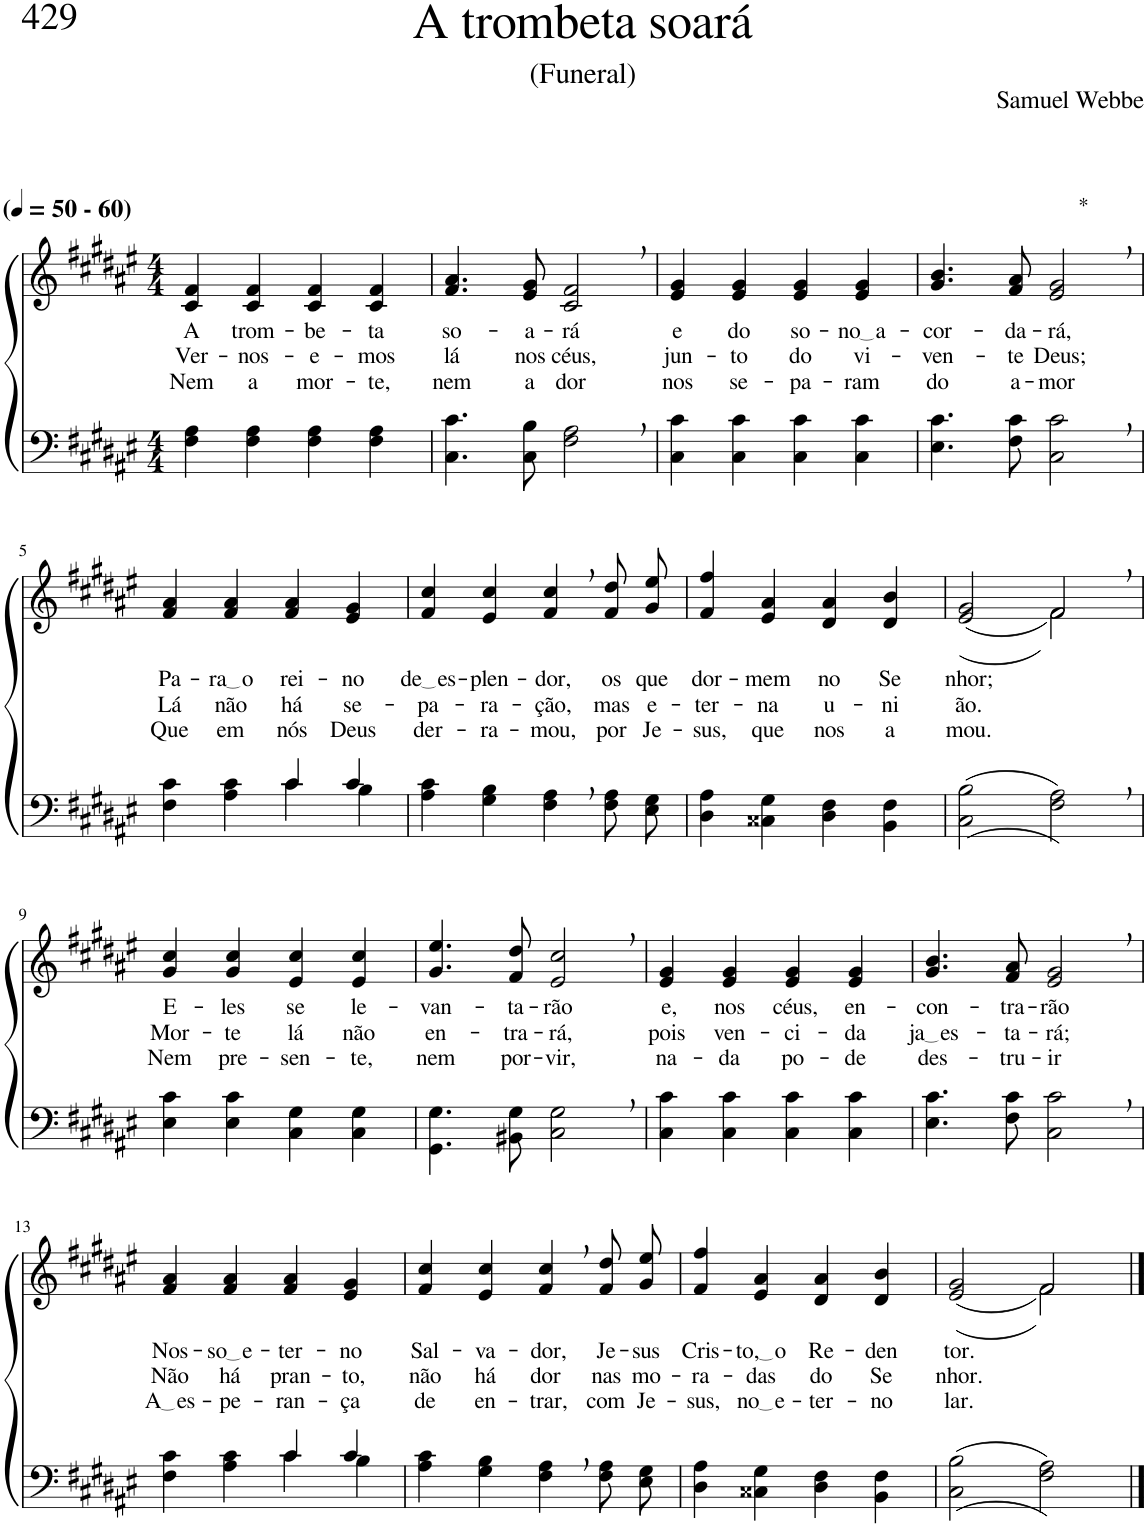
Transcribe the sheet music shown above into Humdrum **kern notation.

**kern	**kern	**text	**text	**text
*part2	*part1	*part1	*part1	*part1
*staff2	*staff1	*staff1	*staff1	*staff1
*I"Parte III e IV	*I"Parte I e II	*	*	*
*clefF4	*clefG2	*	*	*
*Trd1c2	*Trd1c2	*	*	*
*k[f#c#g#d#a#e#]	*k[f#c#g#d#a#e#]	*	*	*
*M4/4	*M4/4	*	*	*
*MM50	*MM50	*	*	*
=1	=1	=1	=1	=1
!	!LO:TX:a:B:t=(	!	!	!
!	!LO:TX:a:B:t=- 60)	!	!	!
!	!	!LO:LY:b	!LO:LY:b	!LO:LY:b
4F#\ 4A#\	4c#/ 4f#/	A	Ver-	Nem
!	!	!LO:LY:b	!LO:LY:b	!LO:LY:b
4F#\ 4A#\	4c#/ 4f#/	trom-	-nos-	a
!	!	!LO:LY:b	!LO:LY:b	!LO:LY:b
4F#\ 4A#\	4c#/ 4f#/	-be-	-e-	mor-
!	!	!LO:LY:b	!LO:LY:b	!LO:LY:b
4F#\ 4A#\	4c#/ 4f#/	-ta	-mos	-te,
=2	=2	=2	=2	=2
!	!	!LO:LY:b	!LO:LY:b	!LO:LY:b
4.C#\ 4.c#\	4.f#/ 4.a#/	so-	lá	nem
!	!	!LO:LY:b	!LO:LY:b	!LO:LY:b
8C#\ 8B\	8e#/ 8g#/	-a-	nos	a
!	!	!LO:LY:b	!LO:LY:b	!LO:LY:b
2F#\, 2A#\,	2c#/, 2f#/,	-rá	céus,	dor
=3	=3	=3	=3	=3
!	!	!LO:LY:b	!LO:LY:b	!LO:LY:b
4C#\ 4c#\	4e#/ 4g#/	e	jun-	nos
!	!	!LO:LY:b	!LO:LY:b	!LO:LY:b
4C#\ 4c#\	4e#/ 4g#/	do	-to	se-
!	!	!LO:LY:b	!LO:LY:b	!LO:LY:b
4C#\ 4c#\	4e#/ 4g#/	so-	do	-pa-
!	!	!LO:LY:b	!LO:LY:b	!LO:LY:b
4C#\ 4c#\	4e#/ 4g#/	no a	vi-	-ram
=4	=4	=4	=4	=4
!	!	!LO:LY:b	!LO:LY:b	!LO:LY:b
4.E#\ 4.c#\	4.g#/ 4.b/	-cor-	-ven-	do
!	!	!LO:LY:b	!LO:LY:b	!LO:LY:b
8F#\ 8c#\	8f#/ 8a#/	-da-	-te	a-
!	!LO:TX:a:t=*	!	!	!
!	!	!LO:LY:b	!LO:LY:b	!LO:LY:b
2C#\, 2c#\,	2e#/, 2g#/,	-rá,	Deus;	-mor
!!LO:LB:g=z
=5	=5	=5	=5	=5
*^	*	*	*	*
!	!	!	!LO:LY:b	!LO:LY:b	!LO:LY:b
2ryy	4F#\ 4c#\	4f#/ 4a#/	Pa-	Lá	Que
!	!	!	!LO:LY:b	!LO:LY:b	!LO:LY:b
.	4A#\ 4c#\	4f#/ 4a#/	ra o	não	em
!	!	!	!LO:LY:b	!LO:LY:b	!LO:LY:b
4c#/	4c#\	4f#/ 4a#/	rei-	há	nós
!	!	!	!LO:LY:b	!LO:LY:b	!LO:LY:b
4c#/	4B\	4e#/ 4g#/	-no	se-	Deus
=6	=6	=6	=6	=6	=6
!	!	!	!LO:LY:b	!LO:LY:b	!LO:LY:b
*v	*v	*	*	*	*
4A#\ 4c#\	4f#/ 4cc#/	de es	-pa-	der-
!	!	!LO:LY:b	!LO:LY:b	!LO:LY:b
4G#\ 4B\	4e#/ 4cc#/	-plen-	-ra-	-ra-
!	!	!LO:LY:b	!LO:LY:b	!LO:LY:b
4F#\, 4A#\,	4f#/, 4cc#/,	-dor,	-ção,	-mou,
!	!	!LO:LY:b	!LO:LY:b	!LO:LY:b
8F#\ 8A#\L	8f#\ 8dd#\L	os	mas	por
!	!	!LO:LY:b	!LO:LY:b	!LO:LY:b
8E#\ 8G#\J	8g#\ 8ee#\J	que	e-	Je-
=7	=7	=7	=7	=7
!	!	!LO:LY:b	!LO:LY:b	!LO:LY:b
4D#\ 4A#\	4f#/ 4ff#/	dor-	-ter-	-sus,
!	!	!LO:LY:b	!LO:LY:b	!LO:LY:b
4C##X\ 4G#\	4e#/ 4a#/	-mem	-na	que
!	!	!LO:LY:b	!LO:LY:b	!LO:LY:b
4D#\ 4F#\	4d#/ 4a#/	no	u-	nos
!	!	!LO:LY:b	!LO:LY:b	!LO:LY:b
4BB\ 4F#\	4d#/ 4b/	Se-	-ni-	a-
=8	=8	=8	=8	=8
*	*^	*	*	*
!	!	!	!LO:LY:b	!LO:LY:b	!LO:LY:b
2C#\ 2B\	2ryy	((2e#/ 2g#/	-nhor;	-ão.	-mou.
2F#\, 2A#\,))	((2f#,\	2f#/	.	.	.
!!LO:LB:g=z
=9	=9	=9	=9	=9	=9
!	!	!	!LO:LY:b	!LO:LY:b	!LO:LY:b
*	*v	*v	*	*	*
4E#\ 4c#\	4g#/ 4cc#/	E-	Mor-	Nem
!	!	!LO:LY:b	!LO:LY:b	!LO:LY:b
4E#\ 4c#\	4g#/ 4cc#/	-les	-te	pre-
!	!	!LO:LY:b	!LO:LY:b	!LO:LY:b
4C#\ 4G#\	4e#/ 4cc#/	se	lá	-sen-
!	!	!LO:LY:b	!LO:LY:b	!LO:LY:b
4C#\ 4G#\	4e#/ 4cc#/	le-	não	-te,
=10	=10	=10	=10	=10
!	!	!LO:LY:b	!LO:LY:b	!LO:LY:b
4.GG#\ 4.G#\	4.g#/ 4.ee#/	-van-	en-	nem
!	!	!LO:LY:b	!LO:LY:b	!LO:LY:b
8BB#X\ 8G#\	8f#/ 8dd#/	-ta-	-tra-	por-
!	!	!LO:LY:b	!LO:LY:b	!LO:LY:b
2C#\, 2G#\,	2e#/, 2cc#/,	-rão	-rá,	-vir,
=11	=11	=11	=11	=11
!	!	!LO:LY:b	!LO:LY:b	!LO:LY:b
4C#\ 4c#\	4e#/ 4g#/	e,	pois	na-
!	!	!LO:LY:b	!LO:LY:b	!LO:LY:b
4C#\ 4c#\	4e#/ 4g#/	nos	ven-	-da
!	!	!LO:LY:b	!LO:LY:b	!LO:LY:b
4C#\ 4c#\	4e#/ 4g#/	céus,	-ci-	po-
!	!	!LO:LY:b	!LO:LY:b	!LO:LY:b
4C#\ 4c#\	4e#/ 4g#/	en-	-da	-de
=12	=12	=12	=12	=12
!	!	!LO:LY:b	!LO:LY:b	!LO:LY:b
4.E#\ 4.c#\	4.g#/ 4.b/	-con-	ja es	des-
!	!	!LO:LY:b	!LO:LY:b	!LO:LY:b
8F#\ 8c#\	8f#/ 8a#/	-tra-	-ta-	-tru-
!	!	!LO:LY:b	!LO:LY:b	!LO:LY:b
2C#\, 2c#\,	2e#/, 2g#/,	-rão	-rá;	-ir
!!LO:LB:g=z
=13	=13	=13	=13	=13
*^	*	*	*	*
!	!	!	!LO:LY:b	!LO:LY:b	!LO:LY:b
2ryy	4F#\ 4c#\	4f#/ 4a#/	Nos-	Não	A es
!	!	!	!LO:LY:b	!LO:LY:b	!LO:LY:b
.	4A#\ 4c#\	4f#/ 4a#/	so e	há	-pe-
!	!	!	!LO:LY:b	!LO:LY:b	!LO:LY:b
4c#/	4c#\	4f#/ 4a#/	-ter-	pran-	-ran-
!	!	!	!LO:LY:b	!LO:LY:b	!LO:LY:b
4c#/	4B\	4e#/ 4g#/	-no	-to,	-ça
=14	=14	=14	=14	=14	=14
!	!	!	!LO:LY:b	!LO:LY:b	!LO:LY:b
*v	*v	*	*	*	*
4A#\ 4c#\	4f#/ 4cc#/	Sal-	não	de
!	!	!LO:LY:b	!LO:LY:b	!LO:LY:b
4G#\ 4B\	4e#/ 4cc#/	-va-	há	en-
!	!	!LO:LY:b	!LO:LY:b	!LO:LY:b
4F#\, 4A#\,	4f#/, 4cc#/,	-dor,	dor	-trar,
!	!	!LO:LY:b	!LO:LY:b	!LO:LY:b
8F#\ 8A#\L	8f#\ 8dd#\L	Je-	nas	com
!	!	!LO:LY:b	!LO:LY:b	!LO:LY:b
8E#\ 8G#\J	8g#\ 8ee#\J	-sus	mo-	Je-
=15	=15	=15	=15	=15
!	!	!LO:LY:b	!LO:LY:b	!LO:LY:b
4D#\ 4A#\	4f#/ 4ff#/	Cris-	-ra-	-sus,
!	!	!LO:LY:b	!LO:LY:b	!LO:LY:b
4C##X\ 4G#\	4e#/ 4a#/	to, o	-das	no e
!	!	!LO:LY:b	!LO:LY:b	!LO:LY:b
4D#\ 4F#\	4d#/ 4a#/	Re-	do	-ter-
!	!	!LO:LY:b	!LO:LY:b	!LO:LY:b
4BB\ 4F#\	4d#/ 4b/	-den-	Se-	-no
=16	=16	=16	=16	=16
*	*^	*	*	*
!	!	!	!LO:LY:b	!LO:LY:b	!LO:LY:b
((2C#\ 2B\	2ryy	((2e#/ 2g#/	-tor.	-nhor.	lar.
2F#\ 2A#\))	2f#\))	2f#/	.	.	.
*	*v	*v	*	*	*
==	==	==	==	==
*-	*-	*-	*-	*-
